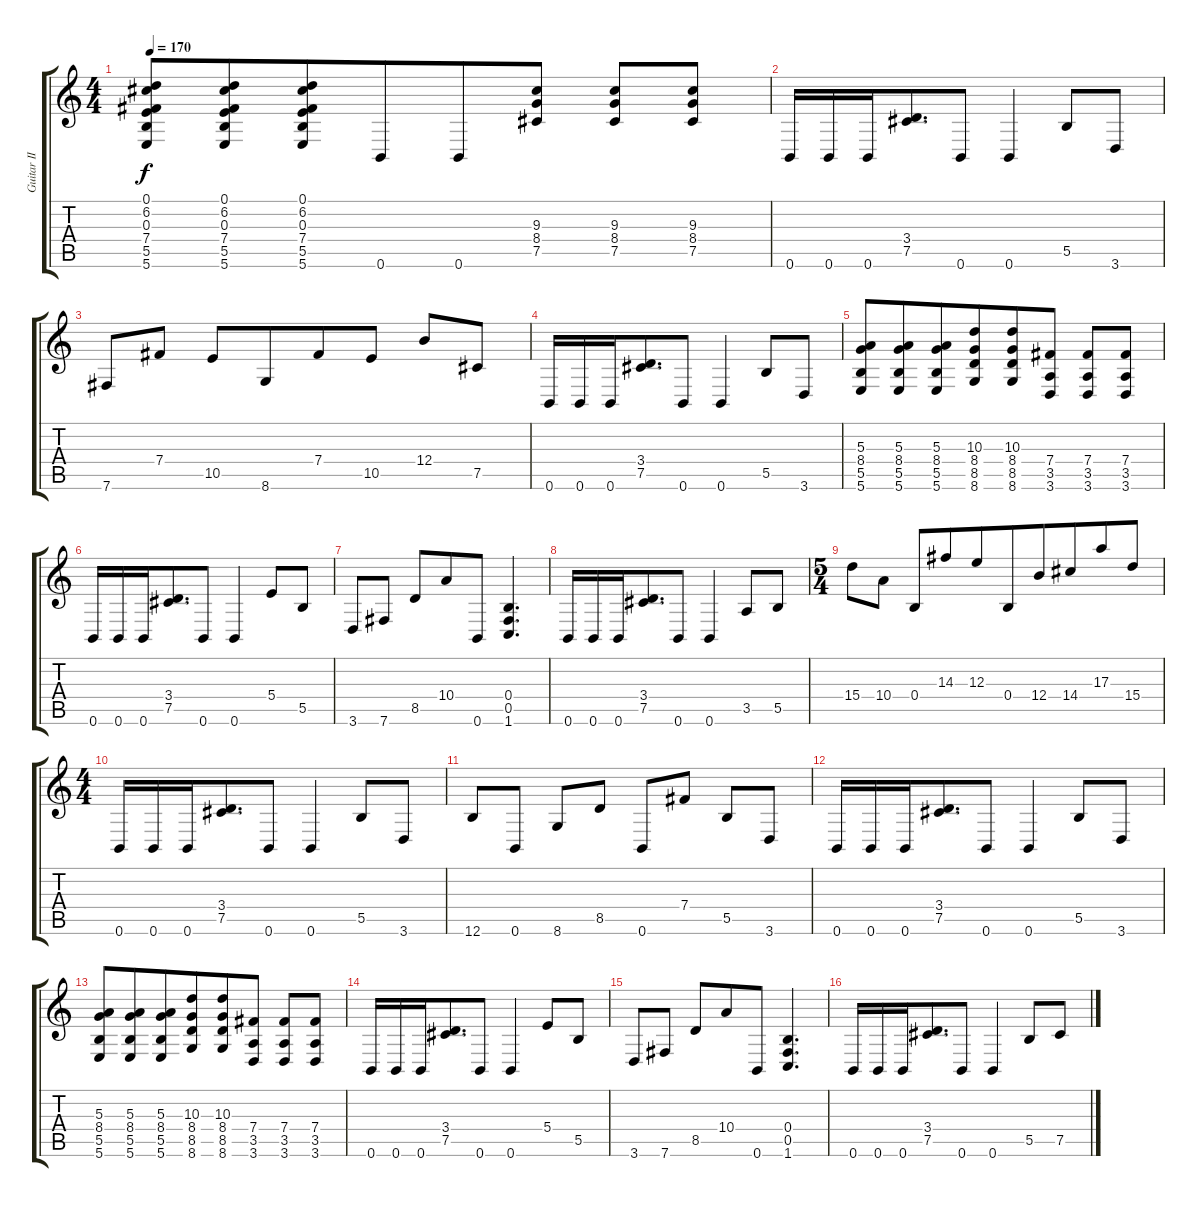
\track ("Guitar II" "Guitar II") {instrument overdrivenguitar}
\staff {score tabs}
\tuning (Db4 Ab3 E3 B2 Gb2 B1) {hide}
\ts (4 4)
\tempo 170
\clef g2
\ks c
(0.1 6.2 0.3 7.4 5.5 5.6).8{dy f beam merge} (0.1 6.2 0.3 7.4 5.5 5.6).8{beam merge} (0.1 6.2 0.3 7.4 5.5 5.6).8{beam merge} 0.6.8{beam merge} 0.6.8{beam merge} (9.3 8.4 7.5).8 (9.3 8.4 7.5).8{beam merge} (9.3 8.4 7.5).8 |
0.6.16{beam merge} 0.6.16 0.6.16{beam merge} (3.4 7.5).8{d beam merge} 0.6.8{beam merge} 0.6.4{beam merge} 5.5.8 3.6.8 |
7.6.8{beam merge} 7.4.8 10.5.8 8.6.8{beam merge} 7.4.8 10.5.8 12.4.8 7.5.8 |
0.6.16{beam merge} 0.6.16 0.6.16{beam merge} (3.4 7.5).8{d beam merge} 0.6.8{beam merge} 0.6.4{beam merge} 5.5.8 3.6.8 |
(5.3 8.4 5.5 5.6).8{beam merge} (5.3 8.4 5.5 5.6).8{beam merge} (5.3 8.4 5.5 5.6).8 (10.3 8.4 8.5 8.6).8{beam merge} (10.3 8.4 8.5 8.6).8{beam merge} (7.4 3.5 3.6).8 (7.4 3.5 3.6).8 (7.4 3.5 3.6).8 |
0.6.16{beam merge} 0.6.16 0.6.16{beam merge} (3.4 7.5).8{d beam merge} 0.6.8{beam merge} 0.6.4{beam merge} 5.4.8 5.5.8 |
3.6.8{beam merge} 7.6.8 8.5.8{beam merge} 10.4.8{beam merge} 0.6.8{beam merge} (0.4 0.5 1.6).4{d} |
0.6.16{beam merge} 0.6.16 0.6.16{beam merge} (3.4 7.5).8{d beam merge} 0.6.8{beam merge} 0.6.4{beam merge} 3.5.8 5.5.8 |
\ts (5 4)
15.4.8{beam merge} 10.4.8 0.4.8{beam merge} 14.3.8{beam merge} 12.3.8 0.4.8{beam merge} 12.4.8 14.4.8{beam merge} 17.3.8{beam merge} 15.4.8 |
\ts (4 4)
0.6.16{beam merge} 0.6.16 0.6.16{beam merge} (3.4 7.5).8{d beam merge} 0.6.8{beam merge} 0.6.4{beam merge} 5.5.8 3.6.8 |
12.6.8{beam merge} 0.6.8 8.6.8 8.5.8 0.6.8{beam merge} 7.4.8 5.5.8 3.6.8 |
0.6.16{beam merge} 0.6.16 0.6.16{beam merge} (3.4 7.5).8{d beam merge} 0.6.8{beam merge} 0.6.4{beam merge} 5.5.8 3.6.8 |
(5.3 8.4 5.5 5.6).8{beam merge} (5.3 8.4 5.5 5.6).8{beam merge} (5.3 8.4 5.5 5.6).8 (10.3 8.4 8.5 8.6).8{beam merge} (10.3 8.4 8.5 8.6).8{beam merge} (7.4 3.5 3.6).8 (7.4 3.5 3.6).8 (7.4 3.5 3.6).8 |
0.6.16{beam merge} 0.6.16 0.6.16{beam merge} (3.4 7.5).8{d beam merge} 0.6.8{beam merge} 0.6.4{beam merge} 5.4.8 5.5.8 |
3.6.8{beam merge} 7.6.8 8.5.8{beam merge} 10.4.8{beam merge} 0.6.8{beam merge} (0.4 0.5 1.6).4{d} |
0.6.16{beam merge} 0.6.16 0.6.16{beam merge} (3.4 7.5).8{d beam merge} 0.6.8{beam merge} 0.6.4{beam merge} 5.5.8 7.5.8
